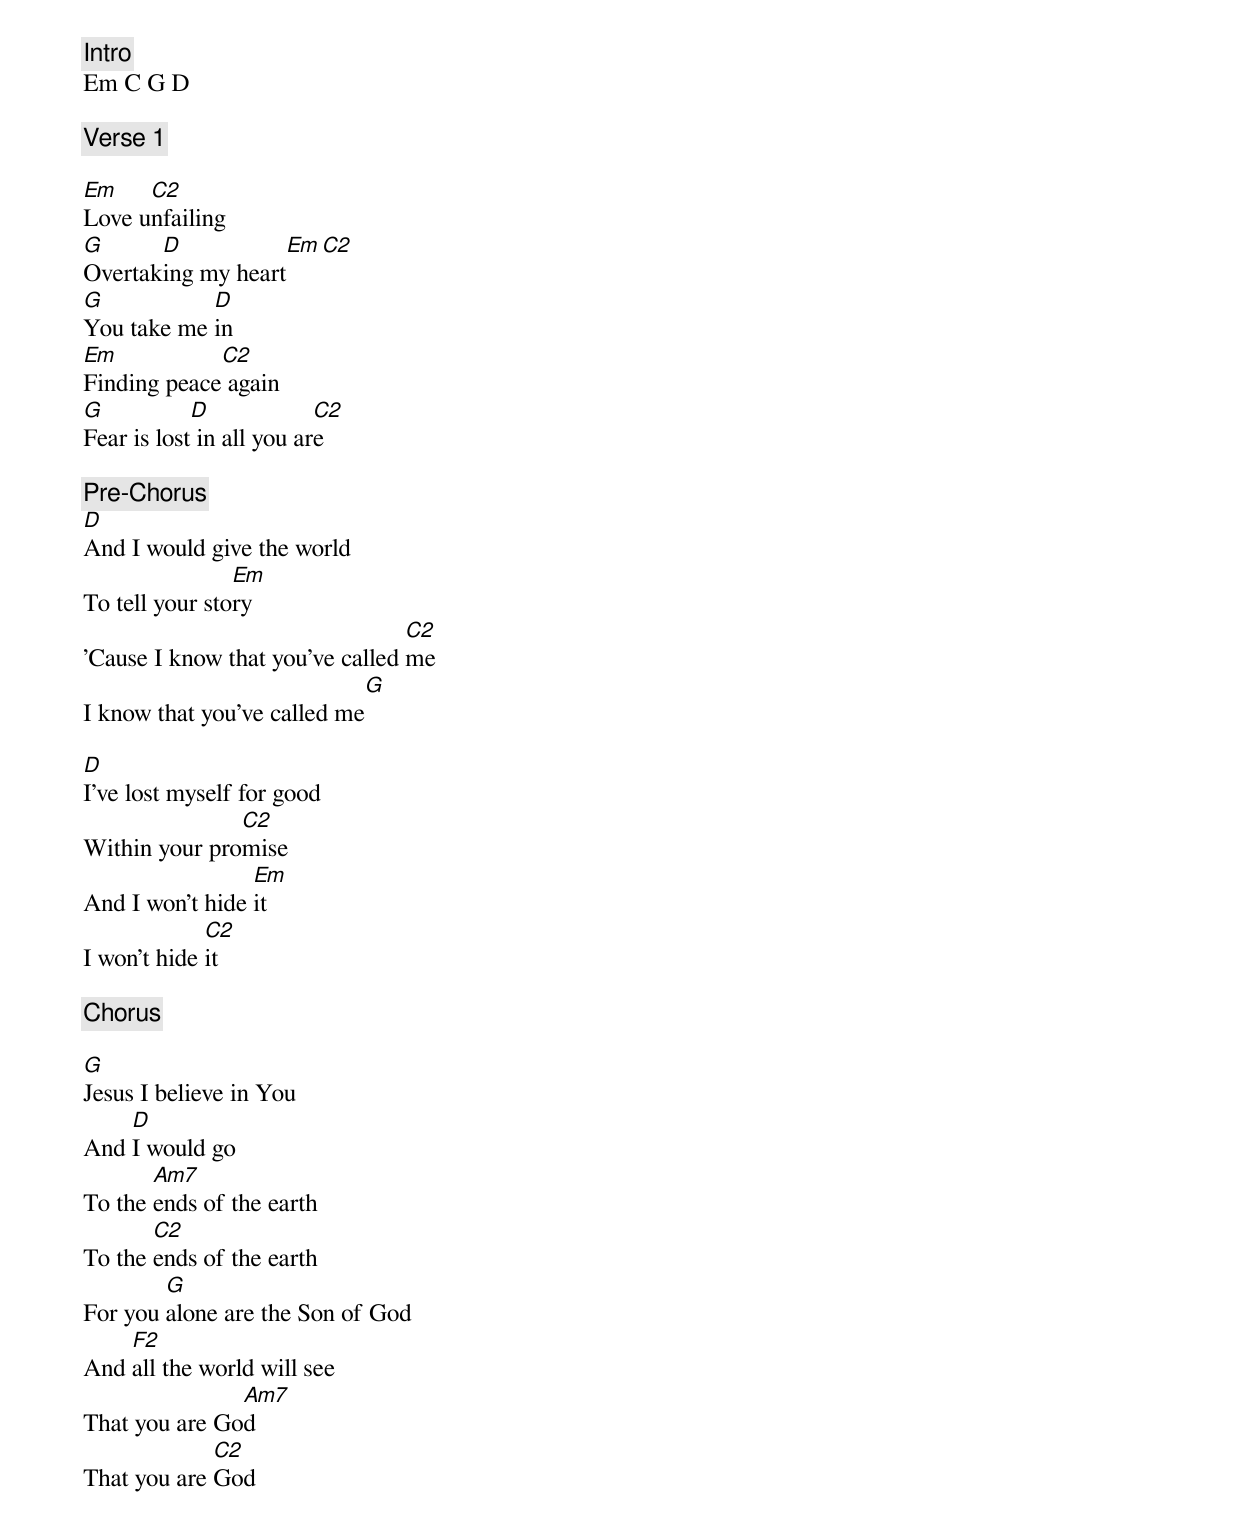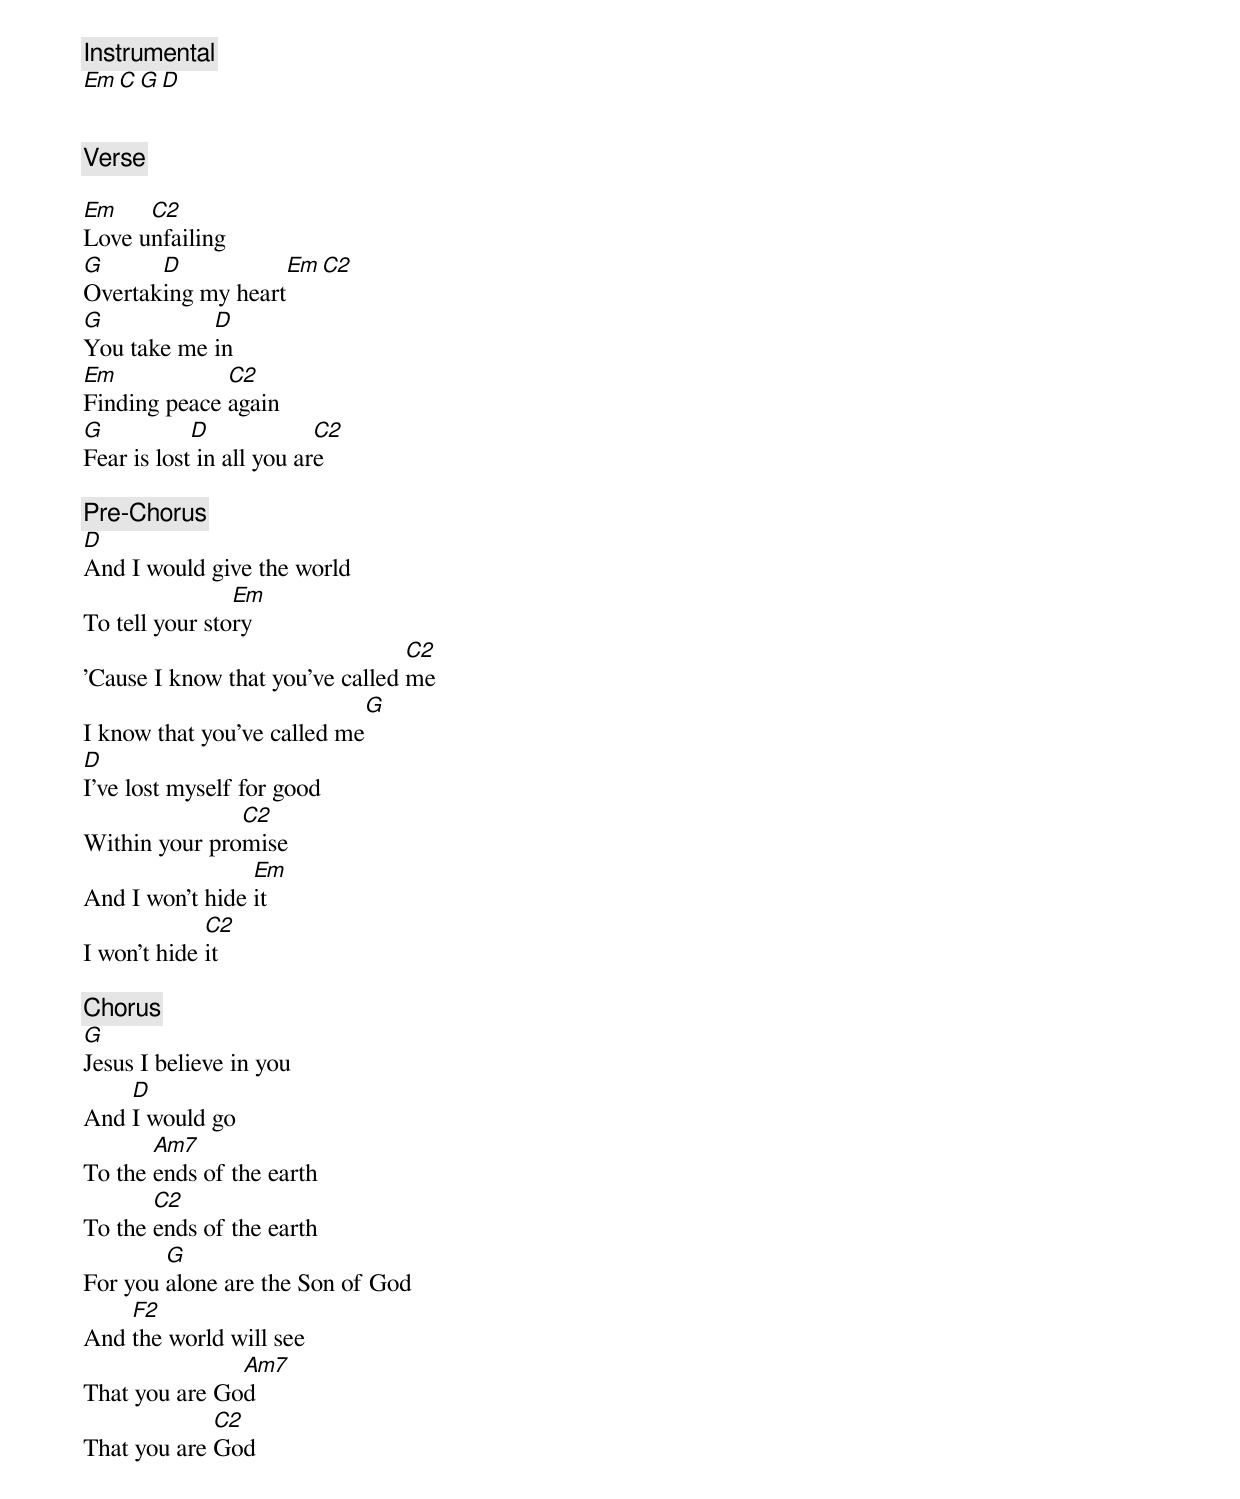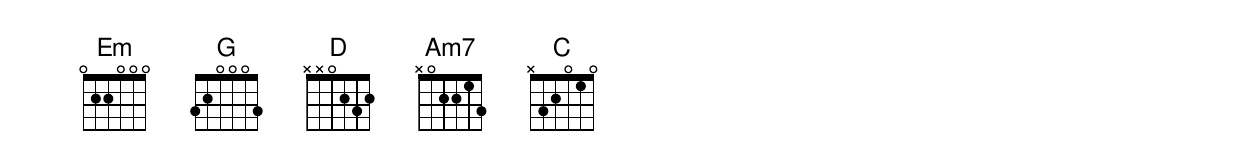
[Intro]
Em C G D

[Verse 1]

Em    C2
Love unfailing
G      D           Em C2
Overtaking my heart
G           D
You take me in
Em           C2
Finding peace again
G           D             C2
Fear is lost in all you are

[Pre-Chorus]
D
And I would give the world
                Em
To tell your story
                                 C2
'Cause I know that you've called me
                            G
I know that you've called me

D
I've lost myself for good
               C2
Within your promise
                 Em
And I won't hide it
             C2
I won't hide it

[Chorus]

G
Jesus I believe in You
    D
And I would go
       Am7
To the ends of the earth
       C2
To the ends of the earth
        G
For you alone are the Son of God
    F2
And all the world will see
               Am7
That you are God
             C2
That you are God

[Instrumental]
Em C G D


[Verse]

Em    C2
Love unfailing
G      D           Em C2
Overtaking my heart
G           D
You take me in
Em            C2
Finding peace again
G           D             C2
Fear is lost in all you are

[Pre-Chorus]
D
And I would give the world
                Em
To tell your story
                                 C2
'Cause I know that you've called me
                            G
I know that you've called me
D
I've lost myself for good
               C2
Within your promise
                 Em
And I won't hide it
             C2
I won't hide it

[Chorus]
G
Jesus I believe in you
    D
And I would go
       Am7
To the ends of the earth
       C2
To the ends of the earth
        G
For you alone are the Son of God
    F2
And the world will see
               Am7
That you are God
             C2
That you are God
